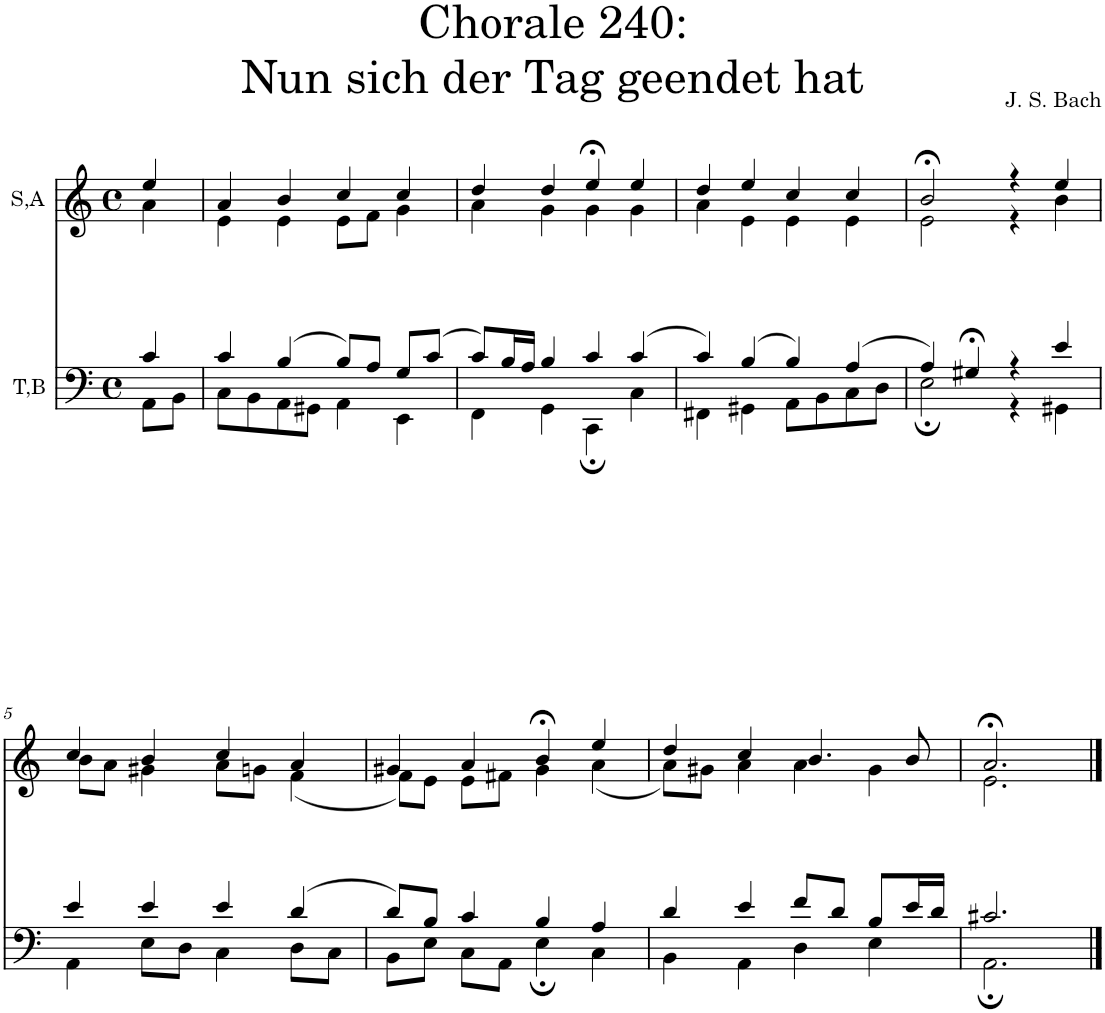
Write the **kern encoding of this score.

**kern	**kern
*part2	*part1
*staff2	*staff1
*I"T,B	*I"S,A
*clefF4	*clefG2
*k[]	*k[]
*M4/4	*M4/4
*met(c)	*met(c)
=	=
*^	*^
4c/	8AA\L	4ee/	4a\
.	8BB\J	.	.
=1	=1	=1	=1
4c/	8C\L	4a/	4e\
.	8BB\	.	.
(>4B/	8AA\	4b/	4e\
.	8GG#X\J	.	.
8B/L)	4AA\	4cc/	8e\L
8A/J	.	.	8f\J
8G/L	4EE\	4cc/	4g\
(>8c/J	.	.	.
=2	=2	=2	=2
8c/L)	4FF\	4dd/	4a\
16B/L	.	.	.
16A/JJ	.	.	.
4B/	4GG\	4dd/	4g\
4c/	4CC;\	4ee;</	4g\
(>4c/	4C\	4ee/	4g\
=3	=3	=3	=3
4c/)	4FF#X\	4dd/	4a\
(>4B/	4GG#X\	4ee/	4e\
4B/)	8AA\L	4cc/	4e\
.	8BB\	.	.
(>4A/	8C\	4cc/	4e\
.	8D\J	.	.
=4	=4	=4	=4
4A/)	2E;\	2b;</	2e\
4G#X;</	.	.	.
4r	4r	4r	4r
4e/	4GG#X\	4ee/	4b\
!!LO:LB:g=z	!!
=5	=5	=5	=5
4e/	4AA\	4cc/	8b\L
.	.	.	8a\J
4e/	8E\L	4b/	4g#X\
.	8D\J	.	.
4e/	4C\	4cc/	8a\L
.	.	.	8gn\J
(>4d/	8D\L	4a/	(<4f\
.	8C\J	.	.
=6	=6	=6	=6
8d/L)	8BB\L	4g#X/	8f\L)
8B/J	8E\J	.	8e\J
4c/	8C\L	4a/	8e\L
.	8AA\J	.	8f#X\J
4B/	4E;\	4b;</	4g#\
4A/	4C\	4ee/	(<4a\
=7	=7	=7	=7
4d/	4BB\	4dd/	8a\L)
.	.	.	8g#X\J
4e/	4AA\	4cc/	4a\
8f/L	4D\	4.b/	4a\
8d/J	.	.	.
8B/L	4E\	.	4g#\
16e/L	.	8b/	.
16d/JJ	.	.	.
=8	=8	=8	=8
2.c#X/	2.AA;\	2.a;</	2.e\
*v	*v	*	*
*	*v	*v
==	==
*-	*-
